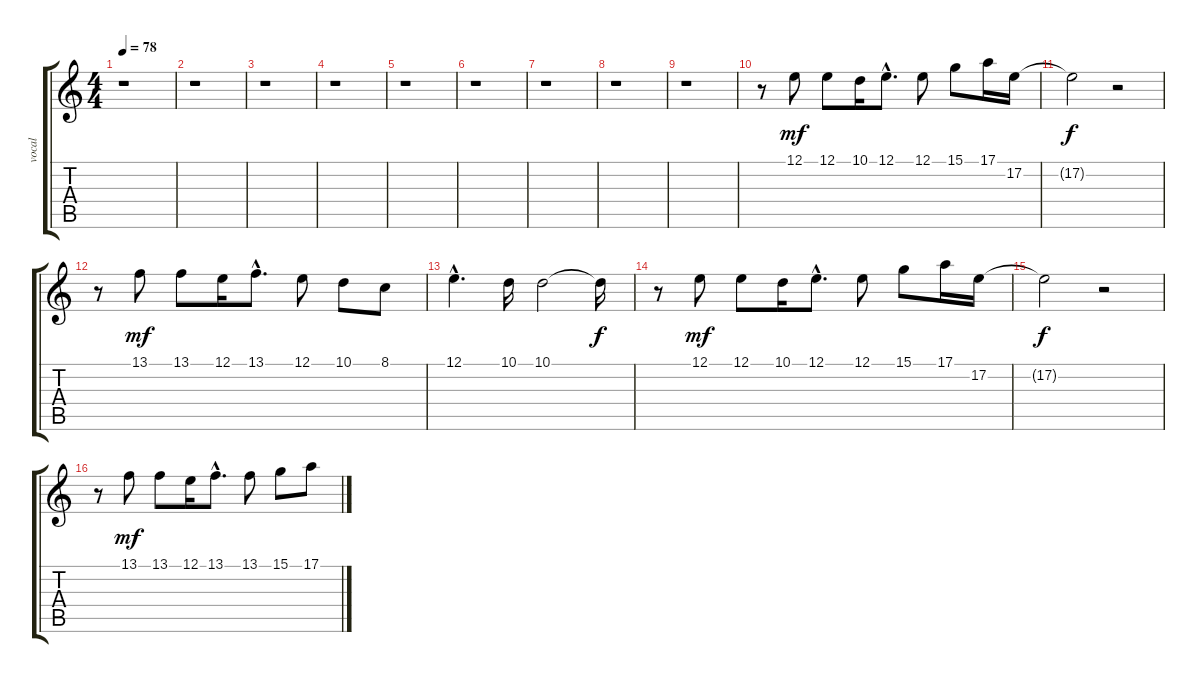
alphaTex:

\track ("vocal" "vocal") {instrument synthstrings1}
\staff {score tabs}
\tuning (E4 B3 G3 D3 A2 E2) {hide}
\ts (4 4)
\tempo 78
\clef g2
\ks c
r.1{dy f} |
r.1 |
r.1 |
r.1 |
r.1 |
r.1 |
r.1 |
r.1 |
r.1 |
r.8 12.1.8{dy mf} 12.1.8 10.1.16 12.1{hac}.8{d} 12.1.8 15.1.8 17.1.16 17.2.16 |
17.2{t}.2{dy f} r.2 |
r.8 13.1.8{dy mf} 13.1.8 12.1.16 13.1{hac}.8{d} 12.1.8 10.1.8 8.1.8 |
12.1{hac}.4{d} 10.1.16 10.1.2 10.1{t}.16{dy f} |
r.8 12.1.8{dy mf} 12.1.8 10.1.16 12.1{hac}.8{d} 12.1.8 15.1.8 17.1.16 17.2.16 |
17.2{t}.2{dy f} r.2 |
r.8 13.1.8{dy mf} 13.1.8 12.1.16 13.1{hac}.8{d} 13.1.8 15.1.8 17.1.8
